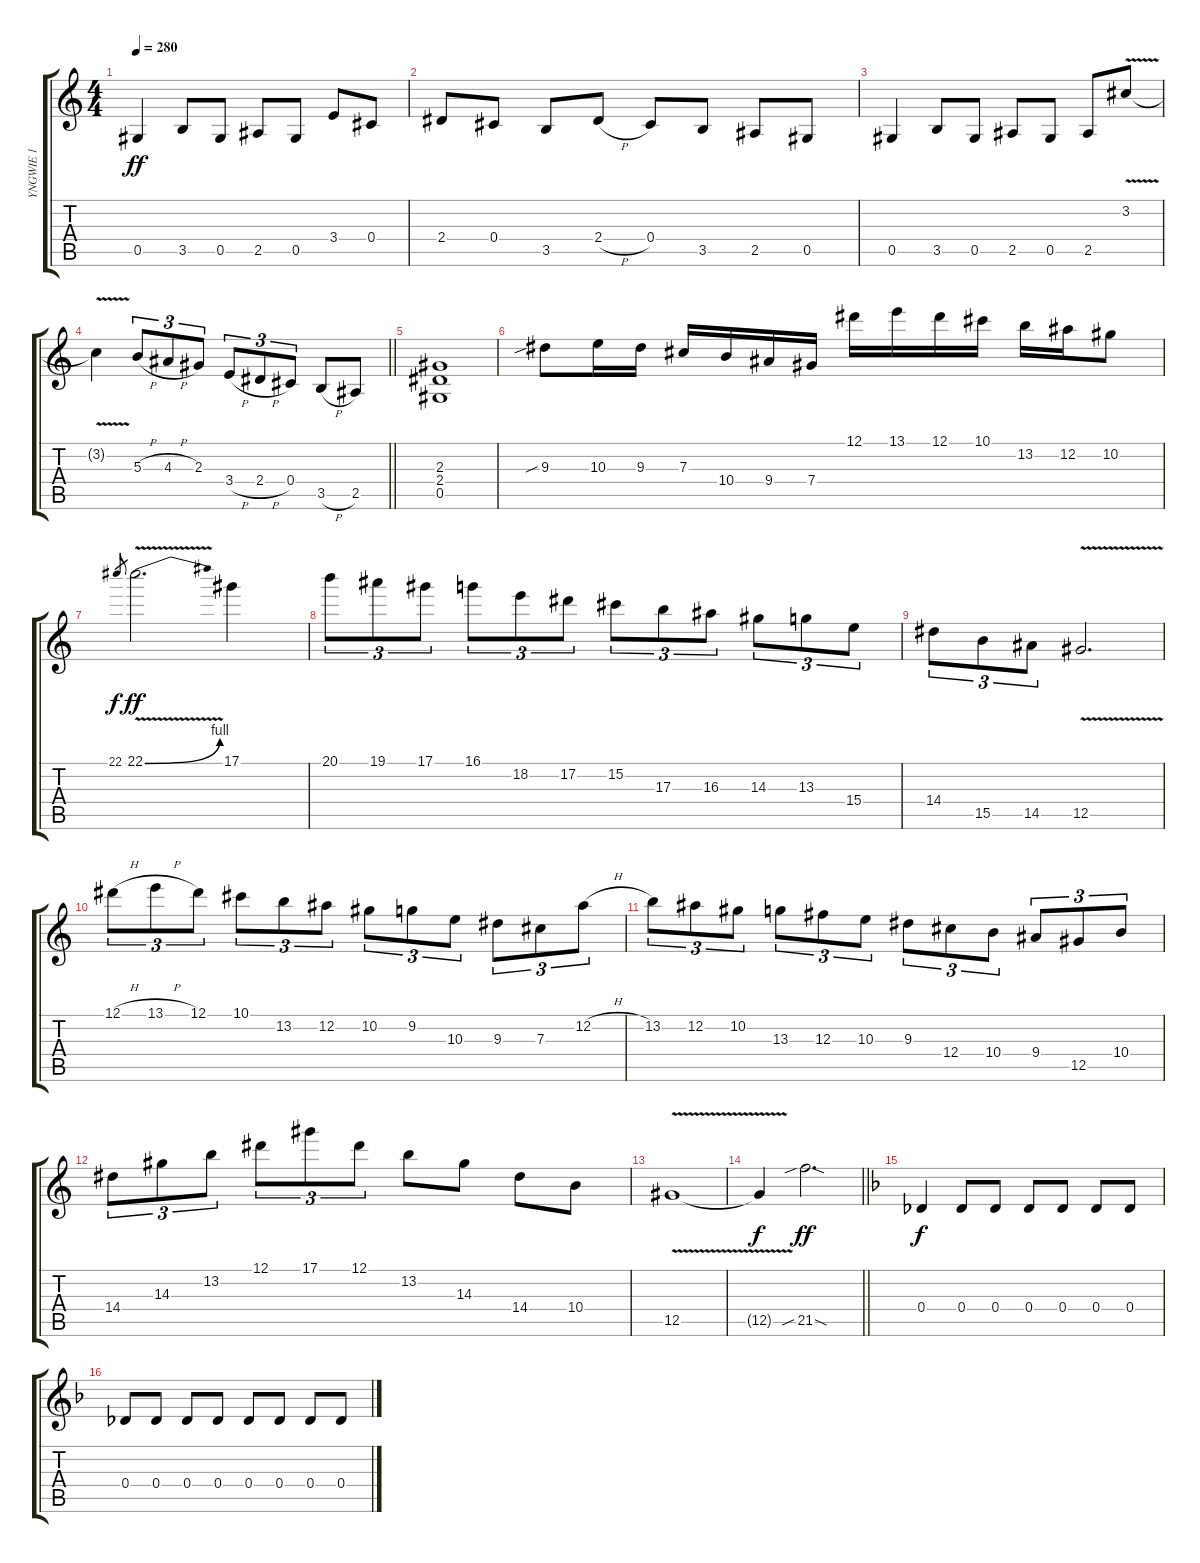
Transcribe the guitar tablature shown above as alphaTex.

\track ("YNGWIE 1" "YNGWIE 1") {instrument distortionguitar}
\staff {score tabs}
\tuning (Eb4 Bb3 Gb3 Db3 Ab2 Eb2) {hide}
\ts (4 4)
\tempo 280
\clef g2
\ks c
0.5.4{dy ff} 3.5.8 0.5.8 2.5.8 0.5.8 3.4.8 0.4.8 |
2.4.8 0.4.8 3.5.8 2.4{h}.8 0.4.8 3.5.8 2.5.8 0.5.8 |
0.5.4 3.5.8 0.5.8 2.5.8 0.5.8 2.5.8 3.2{v}.8 |
\barLineRight lightlight
3.2{t}.4 5.3{h}.8{tu (3 2)} 4.3{h}.8{tu (3 2)} 2.3.8{tu (3 2)} 3.4{h}.8{tu (3 2)} 2.4{h}.8{tu (3 2)} 0.4.8{tu (3 2)} 3.5{h}.8 2.5.8 |
(2.3 2.4 0.5).1 |
9.3{sib}.8{volume 16 balance 16 instrument overdrivenguitar} 10.3.16 9.3.16 7.3.16 10.4.16 9.4.16 7.4.16 12.1.16 13.1.16 12.1.16 10.1.16 13.2.16 12.2.16 10.2.8 |
22.1.8{gr dy f} 22.1{be (bend 0 0 60 4) v}.2{d dy ff} 17.1.4 |
20.1.8{tu (3 2)} 19.1.8{tu (3 2)} 17.1.8{tu (3 2)} 16.1.8{tu (3 2)} 18.2.8{tu (3 2)} 17.2.8{tu (3 2)} 15.2.8{tu (3 2)} 17.3.8{tu (3 2)} 16.3.8{tu (3 2)} 14.3.8{tu (3 2)} 13.3.8{tu (3 2)} 15.4.8{tu (3 2)} |
14.4.8{tu (3 2)} 15.5.8{tu (3 2)} 14.5.8{tu (3 2)} 12.5{v}.2{d} |
12.1{h}.8{tu (3 2)} 13.1{h}.8{tu (3 2)} 12.1.8{tu (3 2)} 10.1.8{tu (3 2)} 13.2.8{tu (3 2)} 12.2.8{tu (3 2)} 10.2.8{tu (3 2)} 9.2.8{tu (3 2)} 10.3.8{tu (3 2)} 9.3.8{tu (3 2)} 7.3.8{tu (3 2)} 12.2{h}.8{tu (3 2)} |
13.2.8{tu (3 2)} 12.2.8{tu (3 2)} 10.2.8{tu (3 2)} 13.3.8{tu (3 2)} 12.3.8{tu (3 2)} 10.3.8{tu (3 2)} 9.3.8{tu (3 2)} 12.4.8{tu (3 2)} 10.4.8{tu (3 2)} 9.4.8{tu (3 2)} 12.5.8{tu (3 2)} 10.4.8{tu (3 2)} |
14.4.8{tu (3 2)} 14.3.8{tu (3 2)} 13.2.8{tu (3 2)} 12.1.8{tu (3 2)} 17.1.8{tu (3 2)} 12.1.8{tu (3 2)} 13.2.8 14.3.8 14.4.8 10.4.8 |
12.5{v}.1 |
\barLineRight lightlight
12.5{t}.4{dy f} 21.5{sib sod}.2{d dy ff} |
\ks dminor
0.4.4{dy f volume 13 instrument overdrivenguitar} 0.4.8 0.4.8 0.4.8 0.4.8 0.4.8 0.4.8 |
0.4.8 0.4.8 0.4.8 0.4.8 0.4.8 0.4.8 0.4.8 0.4.8
